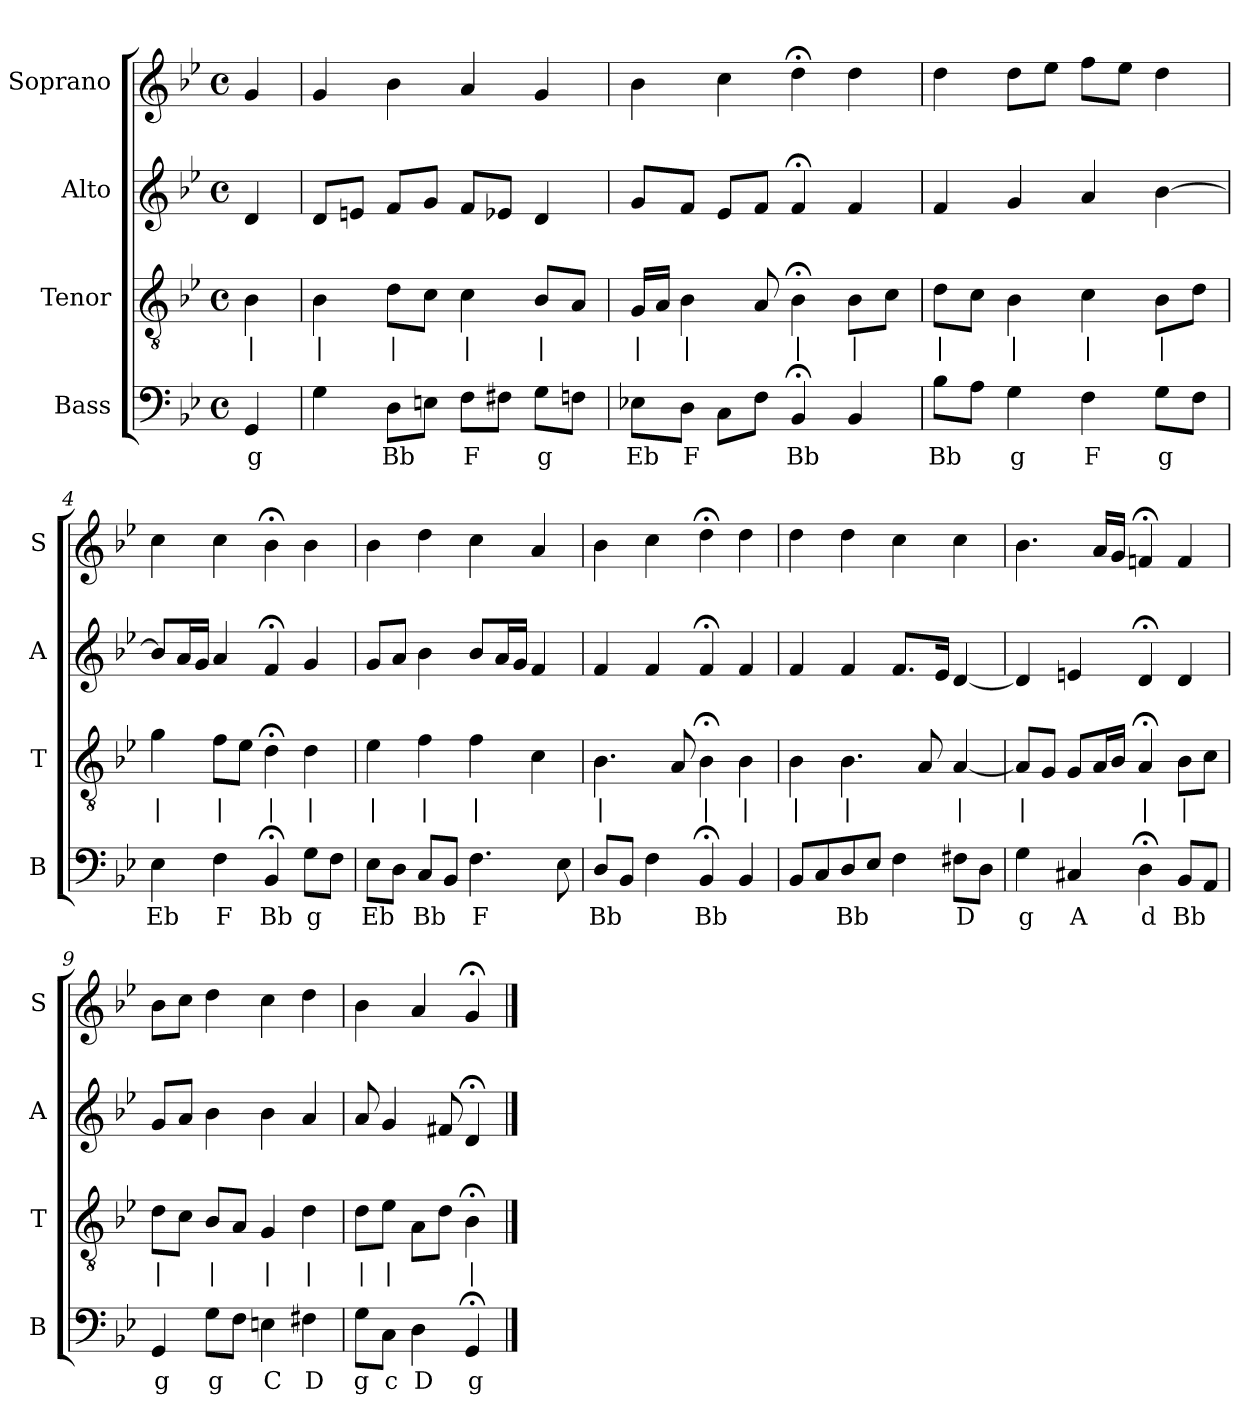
**kern	**text	**kern	**text	**kern	**kern
*part4	*part4	*part3	*part3	*part2	*part1
*staff4	*staff4	*staff3	*staff3	*staff2	*staff1
*I"Bass	*	*I"Tenor	*	*I"Alto	*I"Soprano
*I'B	*	*I'T	*	*I'A	*I'S
*clefF4	*	*clefGv2	*	*clefG2	*clefG2
*k[b-e-]	*	*k[b-e-]	*	*k[b-e-]	*k[b-e-]
*g:	*	*g:	*	*g:	*g:
*M4/4	*	*M4/4	*	*M4/4	*M4/4
*met(c)	*	*met(c)	*	*met(c)	*met(c)
*MM100	*	*MM100	*	*MM100	*MM100
=	=	=	=	=	=
4GG	g	4B-	|	4d	4g
=1	=1	=1	=1	=1	=1
4G	.	4B-	|	8dL	4g
.	.	.	.	8enJ	.
8DL	Bb	8dL	|	8fL	4b-
8EnJ	.	8cJ	.	8gJ	.
8FL	F	4c	|	8fL	4a
8F#XJ	.	.	.	8e-XJ	.
8GL	g	8B-L	|	4d	4g
8FnJ	.	8AJ	.	.	.
=2	=2	=2	=2	=2	=2
8E-XL	Eb	16GLL	|	8gL	4b-
.	.	16AJJ	.	.	.
8DJ	F	4B-	|	8fJ	.
8CL	.	.	.	8e-L	4cc
8FJ	.	8A	.	8fJ	.
4BB-;<	Bb	4B-;<	|	4f;<	4dd;<
4BB-	.	8B-L	|	4f	4dd
.	.	8cJ	.	.	.
=3	=3	=3	=3	=3	=3
8B-L	Bb	8dL	|	4f	4dd
8AJ	.	8cJ	.	.	.
4G	g	4B-	|	4g	8ddL
.	.	.	.	.	8ee-J
4F	F	4c	|	4a	8ffL
.	.	.	.	.	8ee-J
8GL	g	8B-L	|	[4b-	4dd
8FJ	.	8dJ	.	.	.
=4	=4	=4	=4	=4	=4
4E-	Eb	4g	|	8b-L]	4cc
.	.	.	.	16aL	.
.	.	.	.	16gJJ	.
4F	F	8fL	|	4a	4cc
.	.	8e-J	.	.	.
4BB-;<	Bb	4d;<	|	4f;<	4b-;<
8GL	g	4d	|	4g	4b-
8FJ	.	.	.	.	.
=5	=5	=5	=5	=5	=5
8E-L	Eb	4e-	|	8gL	4b-
8DJ	.	.	.	8aJ	.
8CL	Bb	4f	|	4b-	4dd
8BB-J	.	.	.	.	.
4.F	F	4f	|	8b-L	4cc
.	.	.	.	16aL	.
.	.	.	.	16gJJ	.
.	.	4c	.	4f	4a
8E-	.	.	.	.	.
=6	=6	=6	=6	=6	=6
8DL	Bb	4.B-	|	4f	4b-
8BB-J	.	.	.	.	.
4F	.	.	.	4f	4cc
.	.	8A	.	.	.
4BB-;<	Bb	4B-;<	|	4f;<	4dd;<
4BB-	.	4B-	|	4f	4dd
=7	=7	=7	=7	=7	=7
8BB-L	.	4B-	|	4f	4dd
8C	.	.	.	.	.
8D	Bb	4.B-	|	4f	4dd
8E-J	.	.	.	.	.
4F	.	.	.	8.fL	4cc
.	.	8A	.	.	.
.	.	.	.	16e-Jk	.
8F#XL	D	[4A	|	[4d	4cc
8DJ	.	.	.	.	.
=8	=8	=8	=8	=8	=8
4G	g	8AL]	|	4d]	4.b-
.	.	8GJ	.	.	.
4C#X	A	8GL	.	4en	.
.	.	16AL	.	.	16aLL
.	.	16B-JJ	.	.	16gJJ
4D;<	d	4A;<	|	4d;<	4fn;<
8BB-L	Bb	8B-L	|	4d	4f
8AAJ	.	8cJ	.	.	.
=9	=9	=9	=9	=9	=9
4GG	g	8dL	|	8gL	8b-L
.	.	8cJ	.	8aJ	8ccJ
8GL	g	8B-L	|	4b-	4dd
8FJ	.	8AJ	.	.	.
4En	C	4G	|	4b-	4cc
4F#X	D	4d	|	4a	4dd
=10	=10	=10	=10	=10	=10
8GL	g	8dL	|	8a	4b-
8CJ	c	8e-J	|	4g	.
4D	D	8AL	.	.	4a
.	.	8dJ	.	8f#X	.
4GG;<	g	4B-;<	|	4d;<	4g;<
==	==	==	==	==	==
*-	*-	*-	*-	*-	*-
